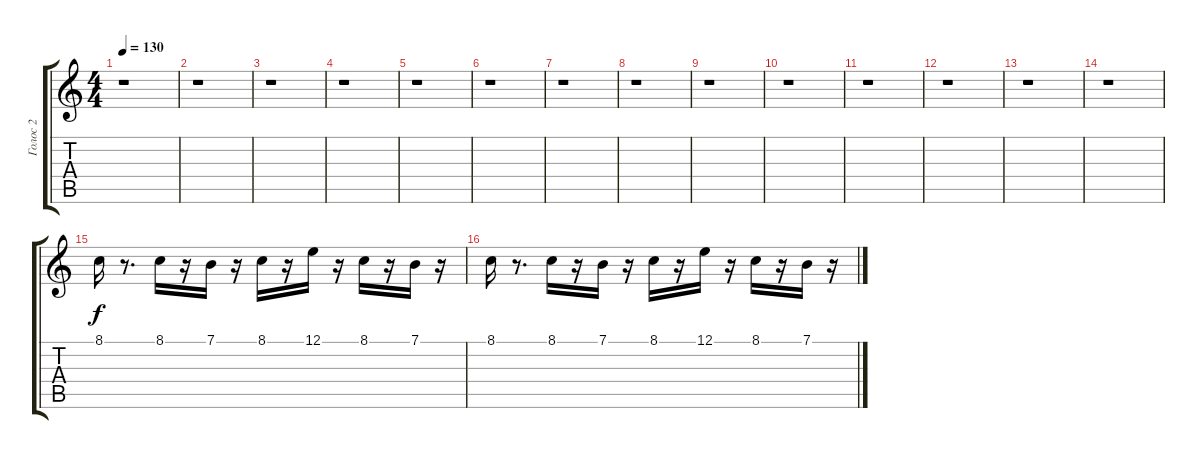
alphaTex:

\track ("Голос 2" "Голос 2") {instrument violin}
\staff {score tabs}
\tuning (E4 B3 G3 D3 A2 E2) {hide}
\ts (4 4)
\tempo 130
\clef g2
\ks c
r.1{dy f instrument violin} |
r.1 |
r.1 |
r.1 |
r.1 |
r.1 |
r.1 |
r.1 |
r.1 |
r.1 |
r.1 |
r.1 |
r.1 |
r.1 |
8.1.16 r.8{d} 8.1.16 r.16 7.1.16 r.16 8.1.16 r.16 12.1.16 r.16 8.1.16 r.16 7.1.16 r.16 |
8.1.16 r.8{d} 8.1.16 r.16 7.1.16 r.16 8.1.16 r.16 12.1.16 r.16 8.1.16 r.16 7.1.16 r.16
